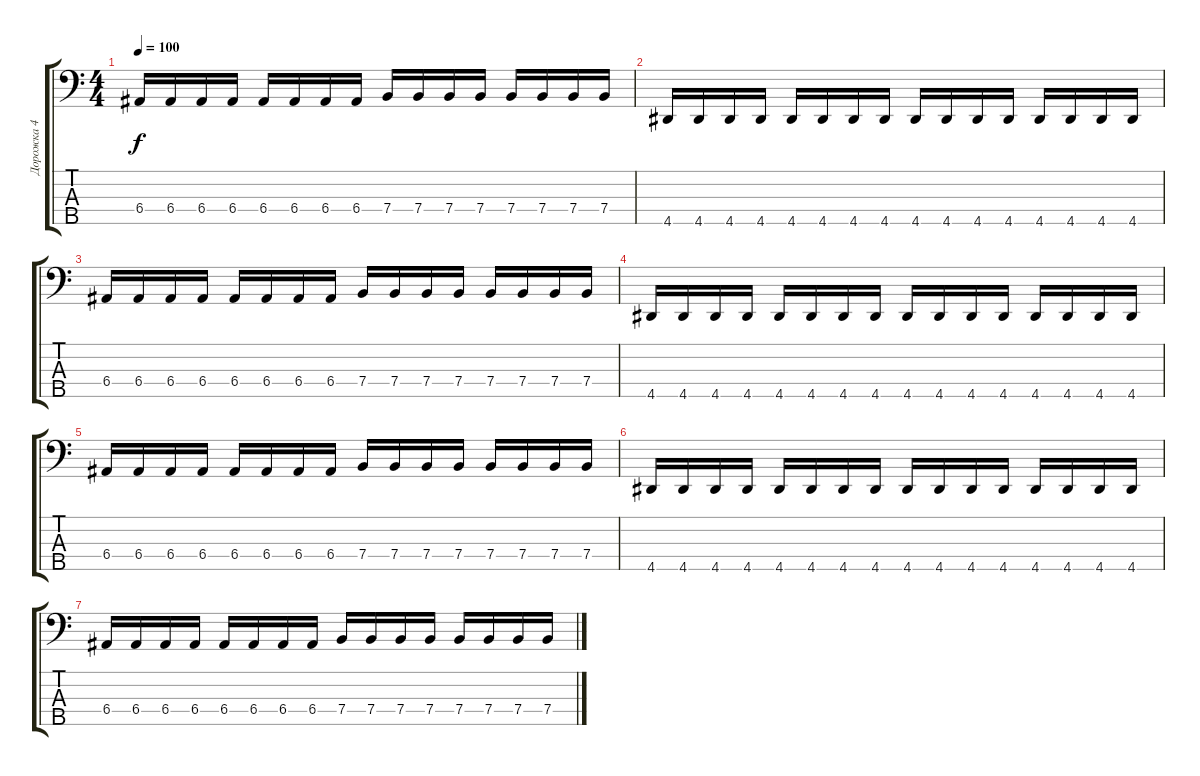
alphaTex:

\track ("Дорожка 4" "Дорожка 4") {instrument electricbassfinger}
\staff {score tabs}
\tuning (G2 D2 A1 E1 B0) {hide}
\ts (4 4)
\tempo 100
\clef f4
\ks c
6.4.16{dy f} 6.4.16 6.4.16 6.4.16 6.4.16 6.4.16 6.4.16 6.4.16 7.4.16 7.4.16 7.4.16 7.4.16 7.4.16 7.4.16 7.4.16 7.4.16 |
4.5.16{instrument electricbassfinger} 4.5.16 4.5.16 4.5.16 4.5.16 4.5.16 4.5.16 4.5.16 4.5.16 4.5.16 4.5.16 4.5.16 4.5.16 4.5.16 4.5.16 4.5.16 |
6.4.16 6.4.16 6.4.16 6.4.16 6.4.16 6.4.16 6.4.16 6.4.16 7.4.16 7.4.16 7.4.16 7.4.16 7.4.16 7.4.16 7.4.16 7.4.16 |
4.5.16{instrument electricbassfinger} 4.5.16 4.5.16 4.5.16 4.5.16 4.5.16 4.5.16 4.5.16 4.5.16 4.5.16 4.5.16 4.5.16 4.5.16 4.5.16 4.5.16 4.5.16 |
6.4.16 6.4.16 6.4.16 6.4.16 6.4.16 6.4.16 6.4.16 6.4.16 7.4.16 7.4.16 7.4.16 7.4.16 7.4.16 7.4.16 7.4.16 7.4.16 |
4.5.16{instrument electricbassfinger} 4.5.16 4.5.16 4.5.16 4.5.16 4.5.16 4.5.16 4.5.16 4.5.16 4.5.16 4.5.16 4.5.16 4.5.16 4.5.16 4.5.16 4.5.16 |
6.4.16 6.4.16 6.4.16 6.4.16 6.4.16 6.4.16 6.4.16 6.4.16 7.4.16 7.4.16 7.4.16 7.4.16 7.4.16 7.4.16 7.4.16 7.4.16
